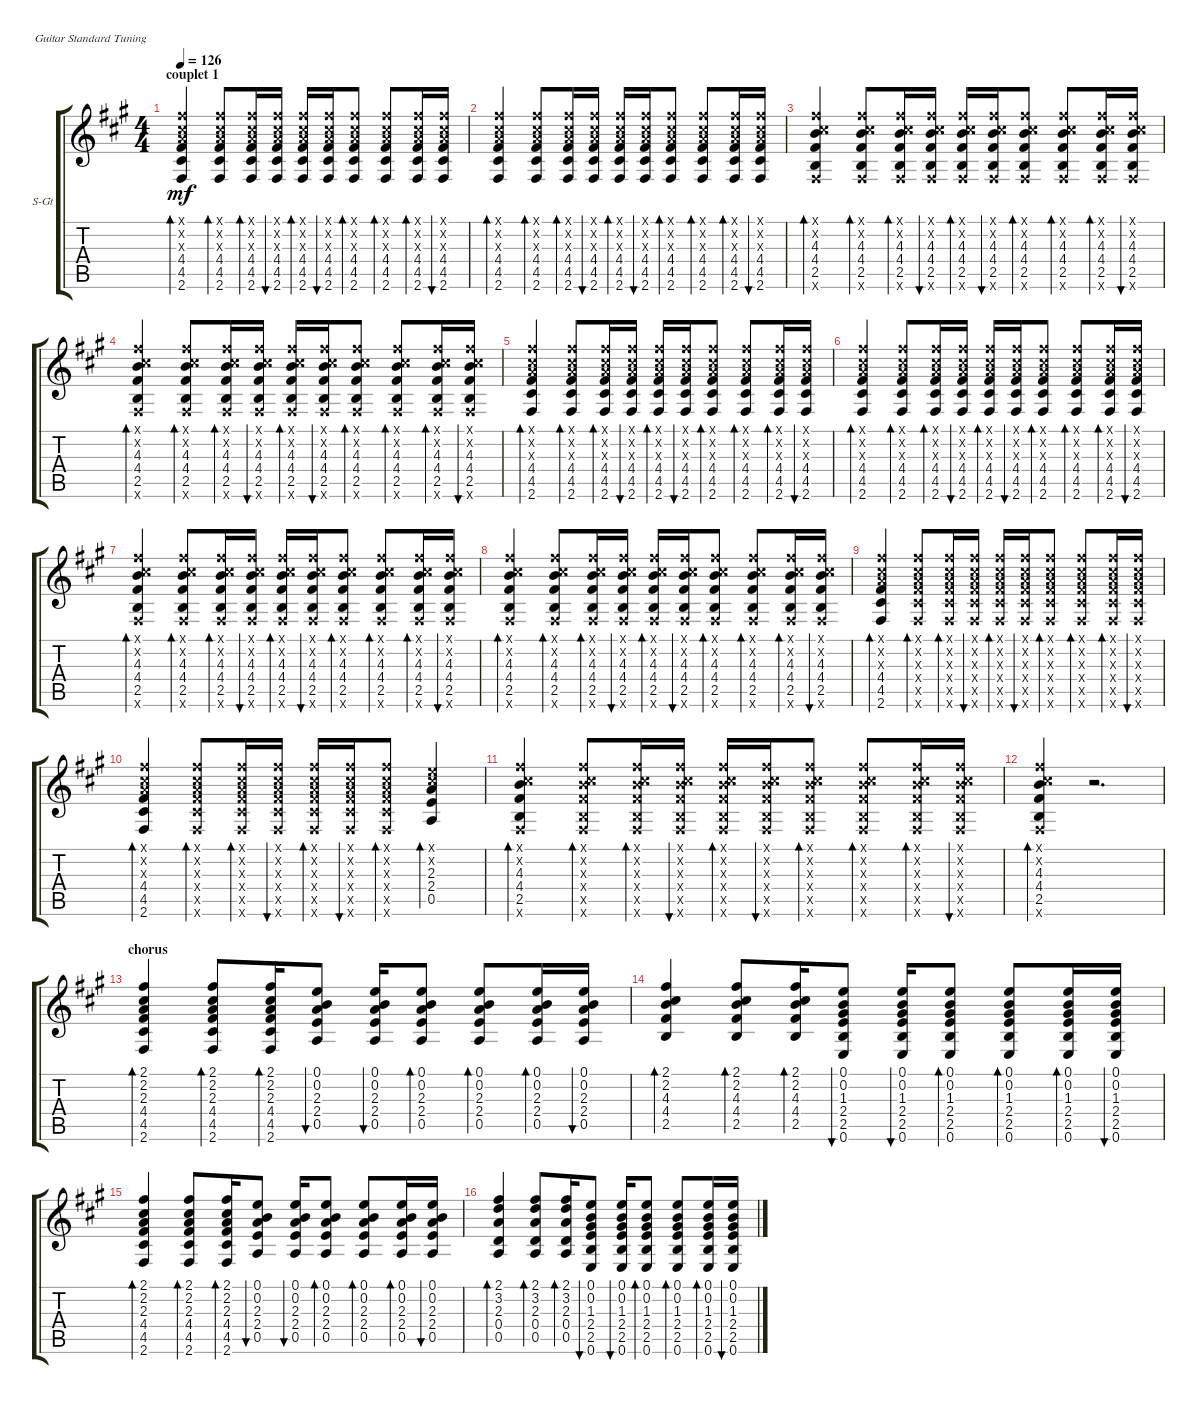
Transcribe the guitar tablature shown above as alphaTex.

\defaultSystemsLayout 4
\bracketExtendMode groupsimilarinstruments
\firstSystemTrackNameOrientation horizontal
\otherSystemsTrackNameOrientation horizontal
\track ("Steel Guitar" "S-Gt") {instrument acousticguitarsteel}
\staff {score tabs}
\tuning (E4 B3 G3 D3 A2 E2)
\ts (4 4)
\section ("" "couplet 1")
\tempo 126
\clef g2
\ks f#minor
(2.6 4.5 4.4 2.3{x} 2.2{x} 2.1{x}).4{bd 30 dy mf} (2.6 4.5 4.4 2.1{x} 2.2{x} 2.3{x}).8{bd 30} (2.6 4.5 4.4 2.1{x} 2.2{x} 2.3{x}).16{bd 30} (2.6 4.5 4.4 2.1{x} 2.2{x} 2.3{x}).16{bu 30} (2.6 4.5 4.4 2.1{x} 2.2{x} 2.3{x}).16{bd 30} (2.6 4.5 4.4 2.1{x} 2.2{x} 2.3{x}).16{bu 30} (2.6 4.5 4.4 2.1{x} 2.2{x} 2.3{x}).8{bd 30} (2.6 4.5 4.4 2.1{x} 2.2{x} 2.3{x}).8{bd 30} (2.6 4.5 4.4 2.1{x} 2.2{x} 2.3{x}).16{bd 30} (2.6 4.5 4.4 2.1{x} 2.2{x} 2.3{x}).16{bu 30} |
\scale
0.350651 (2.6 4.5 4.4 2.3{x} 2.2{x} 2.1{x}).4{bd 30} (2.6 4.5 4.4 2.1{x} 2.2{x} 2.3{x}).8{bd 30} (2.6 4.5 4.4 2.1{x} 2.2{x} 2.3{x}).16{bd 30} (2.6 4.5 4.4 2.1{x} 2.2{x} 2.3{x}).16{bu 30} (2.6 4.5 4.4 2.1{x} 2.2{x} 2.3{x}).16{bd 30} (2.6 4.5 4.4 2.1{x} 2.2{x} 2.3{x}).16{bu 30} (2.6 4.5 4.4 2.1{x} 2.2{x} 2.3{x}).8{bd 30} (2.6 4.5 4.4 2.1{x} 2.2{x} 2.3{x}).8{bd 30} (2.6 4.5 4.4 2.1{x} 2.2{x} 2.3{x}).16{bd 30} (2.6 4.5 4.4 2.1{x} 2.2{x} 2.3{x}).16{bu 30} |
\scale
0.307521 (2.5 4.4 4.3 2.2{x} 2.1{x} 2.6{x}).4{bd 30} (2.6{x} 2.5 4.4 4.3 2.2{x} 2.1{x}).8{bd 30} (2.6{x} 2.5 4.4 4.3 2.2{x} 2.1{x}).16{bd 30} (2.6{x} 2.5 4.4 4.3 2.2{x} 2.1{x}).16{bu 30} (2.6{x} 2.5 4.4 4.3 2.2{x} 2.1{x}).16{bd 30} (2.6{x} 2.5 4.4 4.3 2.2{x} 2.1{x}).16{bu 30} (2.6{x} 2.5 4.4 4.3 2.2{x} 2.1{x}).8{bd 30} (2.6{x} 2.5 4.4 4.3 2.2{x} 2.1{x}).8{bd 30} (2.6{x} 2.5 4.4 4.3 2.2{x} 2.1{x}).16{bd 30} (2.6{x} 2.5 4.4 4.3 2.2{x} 2.1{x}).16{bu 30} |
\scale
0.341849 (2.5 4.4 4.3 2.2{x} 2.1{x} 2.6{x}).4{bd 30} (2.6{x} 2.5 4.4 4.3 2.2{x} 2.1{x}).8{bd 30} (2.6{x} 2.5 4.4 4.3 2.2{x} 2.1{x}).16{bd 30} (2.6{x} 2.5 4.4 4.3 2.2{x} 2.1{x}).16{bu 30} (2.6{x} 2.5 4.4 4.3 2.2{x} 2.1{x}).16{bd 30} (2.6{x} 2.5 4.4 4.3 2.2{x} 2.1{x}).16{bu 30} (2.6{x} 2.5 4.4 4.3 2.2{x} 2.1{x}).8{bd 30} (2.6{x} 2.5 4.4 4.3 2.2{x} 2.1{x}).8{bd 30} (2.6{x} 2.5 4.4 4.3 2.2{x} 2.1{x}).16{bd 30} (2.6{x} 2.5 4.4 4.3 2.2{x} 2.1{x}).16{bu 30} |
(2.6 4.5 4.4 2.3{x} 2.2{x} 2.1{x}).4{bd 30} (2.6 4.5 4.4 2.1{x} 2.2{x} 2.3{x}).8{bd 30} (2.6 4.5 4.4 2.1{x} 2.2{x} 2.3{x}).16{bd 30} (2.6 4.5 4.4 2.1{x} 2.2{x} 2.3{x}).16{bu 30} (2.6 4.5 4.4 2.1{x} 2.2{x} 2.3{x}).16{bd 30} (2.6 4.5 4.4 2.1{x} 2.2{x} 2.3{x}).16{bu 30} (2.6 4.5 4.4 2.1{x} 2.2{x} 2.3{x}).8{bd 30} (2.6 4.5 4.4 2.1{x} 2.2{x} 2.3{x}).8{bd 30} (2.6 4.5 4.4 2.1{x} 2.2{x} 2.3{x}).16{bd 30} (2.6 4.5 4.4 2.1{x} 2.2{x} 2.3{x}).16{bu 30} |
(2.6 4.5 4.4 2.3{x} 2.2{x} 2.1{x}).4{bd 30} (2.6 4.5 4.4 2.1{x} 2.2{x} 2.3{x}).8{bd 30} (2.6 4.5 4.4 2.1{x} 2.2{x} 2.3{x}).16{bd 30} (2.6 4.5 4.4 2.1{x} 2.2{x} 2.3{x}).16{bu 30} (2.6 4.5 4.4 2.1{x} 2.2{x} 2.3{x}).16{bd 30} (2.6 4.5 4.4 2.1{x} 2.2{x} 2.3{x}).16{bu 30} (2.6 4.5 4.4 2.1{x} 2.2{x} 2.3{x}).8{bd 30} (2.6 4.5 4.4 2.1{x} 2.2{x} 2.3{x}).8{bd 30} (2.6 4.5 4.4 2.1{x} 2.2{x} 2.3{x}).16{bd 30} (2.6 4.5 4.4 2.1{x} 2.2{x} 2.3{x}).16{bu 30} |
(2.5 4.4 4.3 2.2{x} 2.1{x} 2.6{x}).4{bd 30} (2.6{x} 2.5 4.4 4.3 2.2{x} 2.1{x}).8{bd 30} (2.6{x} 2.5 4.4 4.3 2.2{x} 2.1{x}).16{bd 30} (2.6{x} 2.5 4.4 4.3 2.2{x} 2.1{x}).16{bu 30} (2.6{x} 2.5 4.4 4.3 2.2{x} 2.1{x}).16{bd 30} (2.6{x} 2.5 4.4 4.3 2.2{x} 2.1{x}).16{bu 30} (2.6{x} 2.5 4.4 4.3 2.2{x} 2.1{x}).8{bd 30} (2.6{x} 2.5 4.4 4.3 2.2{x} 2.1{x}).8{bd 30} (2.6{x} 2.5 4.4 4.3 2.2{x} 2.1{x}).16{bd 30} (2.6{x} 2.5 4.4 4.3 2.2{x} 2.1{x}).16{bu 30} |
(2.5 4.4 4.3 2.2{x} 2.1{x} 2.6{x}).4{bd 30} (2.6{x} 2.5 4.4 4.3 2.2{x} 2.1{x}).8{bd 30} (2.6{x} 2.5 4.4 4.3 2.2{x} 2.1{x}).16{bd 30} (2.6{x} 2.5 4.4 4.3 2.2{x} 2.1{x}).16{bu 30} (2.6{x} 2.5 4.4 4.3 2.2{x} 2.1{x}).16{bd 30} (2.6{x} 2.5 4.4 4.3 2.2{x} 2.1{x}).16{bu 30} (2.6{x} 2.5 4.4 4.3 2.2{x} 2.1{x}).8{bd 30} (2.6{x} 2.5 4.4 4.3 2.2{x} 2.1{x}).8{bd 30} (2.6{x} 2.5 4.4 4.3 2.2{x} 2.1{x}).16{bd 30} (2.6{x} 2.5 4.4 4.3 2.2{x} 2.1{x}).16{bu 30} |
(2.6 4.5 4.4 2.3{x} 2.2{x} 2.1{x}).4{bd 30} (2.6{x} 4.5{x} 4.4{x} 2.1{x} 2.2{x} 2.3{x}).8{bd 30} (2.6{x} 4.5{x} 4.4{x} 2.1{x} 2.2{x} 2.3{x}).16{bd 30} (2.6{x} 4.5{x} 4.4{x} 2.1{x} 2.2{x} 2.3{x}).16{bu 30} (2.6{x} 4.5{x} 4.4{x} 2.1{x} 2.2{x} 2.3{x}).16{bd 30} (2.6{x} 4.5{x} 4.4{x} 2.1{x} 2.2{x} 2.3{x}).16{bu 30} (2.6{x} 4.5{x} 4.4{x} 2.1{x} 2.2{x} 2.3{x}).8{bd 30} (2.6{x} 4.5{x} 4.4{x} 2.1{x} 2.2{x} 2.3{x}).8{bd 30} (2.6{x} 4.5{x} 4.4{x} 2.1{x} 2.2{x} 2.3{x}).16{bd 30} (2.6{x} 4.5{x} 4.4{x} 2.1{x} 2.2{x} 2.3{x}).16{bu 30} |
(2.6 4.5 4.4 2.3{x} 2.2{x} 2.1{x}).4{bd 30} (2.6{x} 4.5{x} 4.4{x} 2.1{x} 2.2{x} 2.3{x}).8{bd 30} (2.6{x} 4.5{x} 4.4{x} 2.1{x} 2.2{x} 2.3{x}).16{bd 30} (2.6{x} 4.5{x} 4.4{x} 2.1{x} 2.2{x} 2.3{x}).16{bu 30} (2.6{x} 4.5{x} 4.4{x} 2.1{x} 2.2{x} 2.3{x}).16{bd 30} (2.6{x} 4.5{x} 4.4{x} 2.1{x} 2.2{x} 2.3{x}).16{bu 30} (2.6{x} 4.5{x} 4.4{x} 2.1{x} 2.2{x} 2.3{x}).8{bd 30} (0.5 2.4 2.3 2.2{x} 0.1{x}).4{bd 30} |
(2.5 4.4 4.3 2.2{x} 2.1{x} 2.6{x}).4{bd 30} (2.6{x} 2.5{x} 4.4{x} 4.3{x} 2.2{x} 2.1{x}).8{bd 30} (2.6{x} 2.5{x} 4.4{x} 4.3{x} 2.2{x} 2.1{x}).16{bd 30} (2.6{x} 2.5{x} 4.4{x} 4.3{x} 2.2{x} 2.1{x}).16{bu 30} (2.6{x} 2.5{x} 4.4{x} 4.3{x} 2.2{x} 2.1{x}).16{bd 30} (2.6{x} 2.5{x} 4.4{x} 4.3{x} 2.2{x} 2.1{x}).16{bu 30} (2.6{x} 2.5{x} 4.4{x} 4.3{x} 2.2{x} 2.1{x}).8{bd 30} (2.6{x} 2.5{x} 4.4{x} 4.3{x} 2.2{x} 2.1{x}).8{bd 30} (2.6{x} 2.5{x} 4.4{x} 4.3{x} 2.2{x} 2.1{x}).16{bd 30} (2.6{x} 2.5{x} 4.4{x} 4.3{x} 2.2{x} 2.1{x}).16{bu 30} |
(2.5 4.4 4.3 2.2{x} 2.1{x} 2.6{x}).4{bd 30} r.2{d} |
\section ("" "chorus")
(2.6 4.5 4.4 2.3 2.2 2.1).4{bd 30} (2.6 4.5 4.4 2.1 2.2 2.3).8{bd 30} (2.6 4.5 4.4 2.1 2.2 2.3).16{bd 30} (0.5 2.4 0.1 0.2 2.3).8{bu 30} (0.5 2.4 0.1 0.2 2.3).16{bu 30} (0.5 2.4 0.1 0.2 2.3).8{bd 30} (0.5 2.4 0.1 0.2 2.3).8{bd 30} (0.5 2.4 0.1 0.2 2.3).16{bd 30} (0.5 2.4 0.1 0.2 2.3).16{bu 30} |
(2.5 4.4 4.3 2.2 2.1).4{bd 30} (2.5 4.4 2.1 2.2 4.3).8{bd 30} (2.5 4.4 2.1 2.2 4.3).16{bd 30} (2.5 2.4 0.1 0.2 1.3 0.6).8{bu 30} (2.5 2.4 0.1 0.2 1.3 0.6).16{bu 30} (2.5 2.4 0.1 0.2 1.3 0.6).8{bd 30} (2.5 2.4 0.1 0.2 1.3 0.6).8{bd 30} (2.5 2.4 0.1 0.2 1.3 0.6).16{bd 30} (2.5 2.4 0.1 0.2 1.3 0.6).16{bu 30} |
(2.6 4.5 4.4 2.3 2.2 2.1).4{bd 30} (2.6 4.5 4.4 2.1 2.2 2.3).8{bd 30} (2.6 4.5 4.4 2.1 2.2 2.3).16{bd 30} (0.5 2.4 0.1 0.2 2.3).8{bu 30} (0.5 2.4 0.1 0.2 2.3).16{bu 30} (0.5 2.4 0.1 0.2 2.3).8{bd 30} (0.5 2.4 0.1 0.2 2.3).8{bd 30} (0.5 2.4 0.1 0.2 2.3).16{bd 30} (0.5 2.4 0.1 0.2 2.3).16{bu 30} |
(0.5 0.4 2.3 3.2 2.1).4{bd 30} (0.5 0.4 2.1 3.2 2.3).8{bd 30} (0.5 0.4 2.1 3.2 2.3).16{bd 30} (2.5 2.4 0.1 0.2 1.3 0.6).8{bu 30} (2.5 2.4 0.1 0.2 1.3 0.6).16{bu 30} (2.5 2.4 0.1 0.2 1.3 0.6).8{bd 30} (2.5 2.4 0.1 0.2 1.3 0.6).8{bd 30} (2.5 2.4 0.1 0.2 1.3 0.6).16{bd 30} (2.5 2.4 0.1 0.2 1.3 0.6).16{bu 30}
